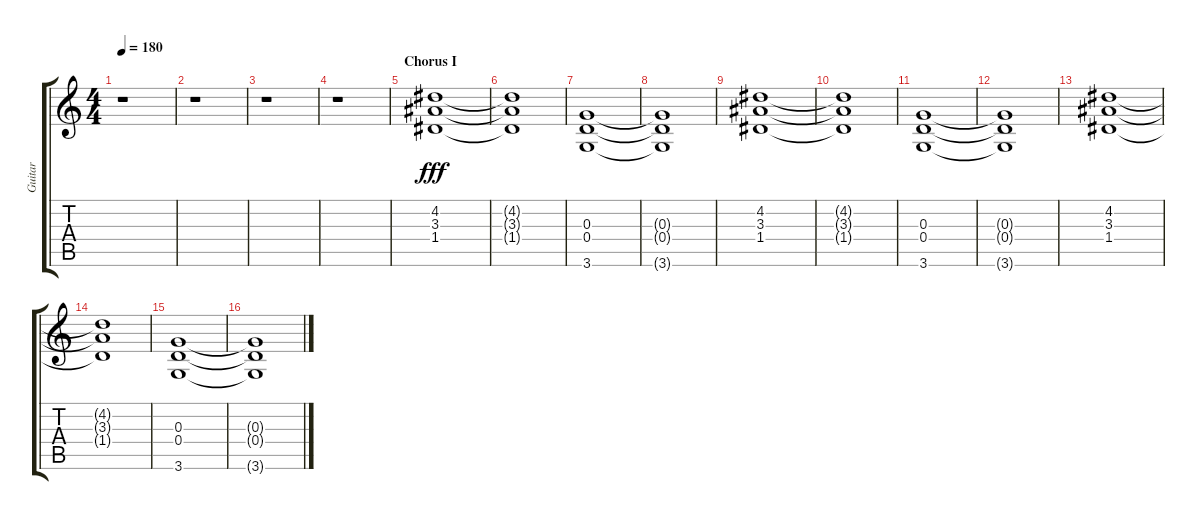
\track ("Guitar" "Guitar") {instrument overdrivenguitar}
\staff {score tabs}
\tuning (E4 B3 G3 D3 A2 E2) {hide}
\ts (4 4)
\tempo 180
\clef g2
\ks c
r.1{dy fff} |
r.1 |
r.1 |
r.1 |
\section ("" "Chorus I")
(4.2 3.3 1.4).1 |
(4.2{t} 3.3{t} 1.4{t}).1 |
(0.3 0.4 3.6).1 |
(0.3{t} 0.4{t} 3.6{t}).1 |
(4.2 3.3 1.4).1 |
(4.2{t} 3.3{t} 1.4{t}).1 |
(0.3 0.4 3.6).1 |
(0.3{t} 0.4{t} 3.6{t}).1 |
(4.2 3.3 1.4).1 |
(4.2{t} 3.3{t} 1.4{t}).1 |
(0.3 0.4 3.6).1 |
(0.3{t} 0.4{t} 3.6{t}).1
